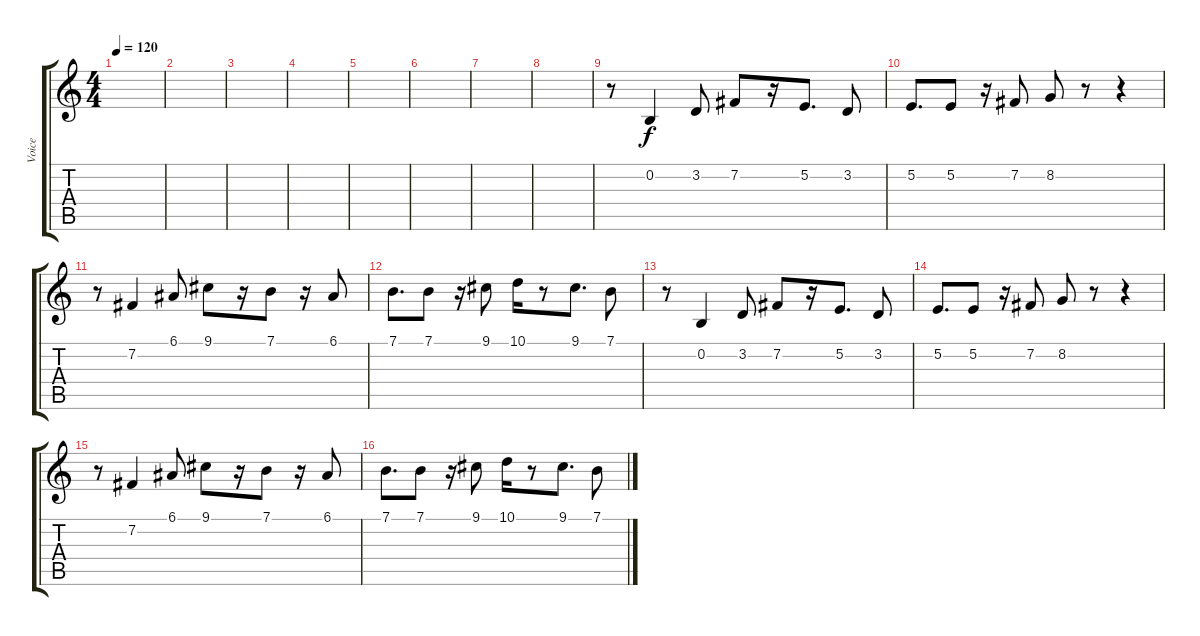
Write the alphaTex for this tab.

\track ("Voice" "Voice") {instrument pad7halo}
\staff {score tabs}
\tuning (E4 B3 G3 D3 A2 E2) {hide}
\ts (4 4)
\tempo 120
\clef g2
\ks c
|
|
|
|
|
|
|
|
r.8 0.2.4 3.2.8 7.2.8 r.16 5.2.8{d} 3.2.8 |
5.2.8{d} 5.2.8 r.16 7.2.8 8.2.8 r.8 r.4 |
r.8 7.2.4 6.1.8 9.1.8 r.16 7.1.8 r.16 6.1.8 |
7.1.8{d} 7.1.8 r.16 9.1.8 10.1.16 r.8 9.1.8{d} 7.1.8 |
r.8 0.2.4 3.2.8 7.2.8 r.16 5.2.8{d} 3.2.8 |
5.2.8{d} 5.2.8 r.16 7.2.8 8.2.8 r.8 r.4 |
r.8 7.2.4 6.1.8 9.1.8 r.16 7.1.8 r.16 6.1.8 |
7.1.8{d} 7.1.8 r.16 9.1.8 10.1.16 r.8 9.1.8{d} 7.1.8
